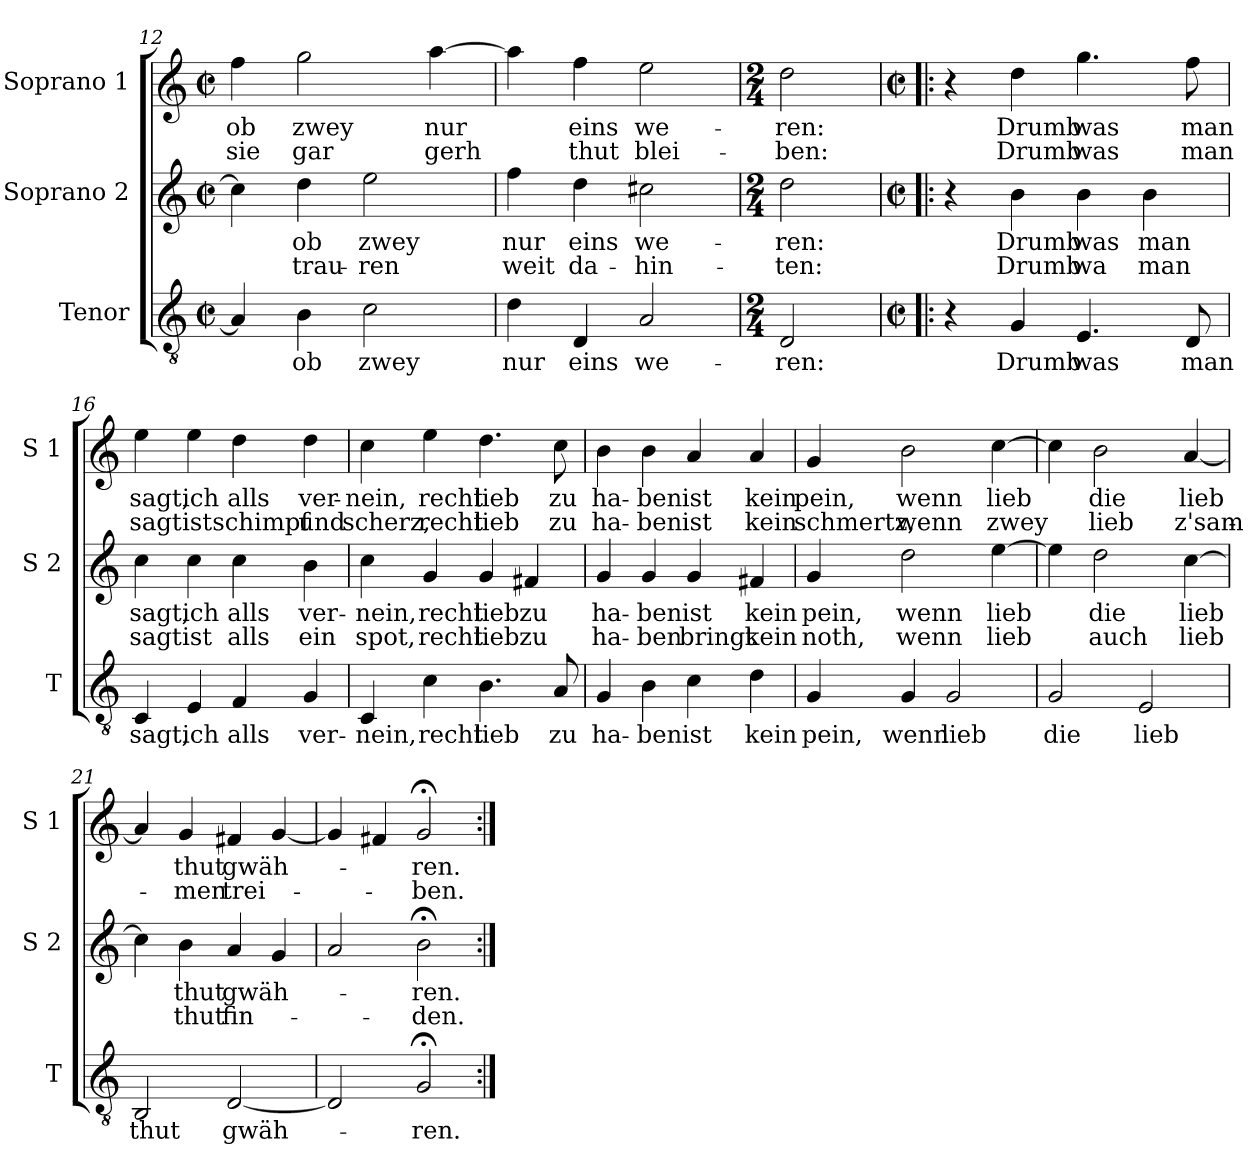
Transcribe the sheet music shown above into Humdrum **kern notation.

**kern	**text	**kern	**text	**text	**kern	**text	**text
*part3	*part3	*part2	*part2	*part2	*part1	*part1	*part1
*staff3	*staff3	*staff2	*staff2	*staff2	*staff1	*staff1	*staff1
*I"Tenor	*	*I"Soprano 2	*	*	*I"Soprano 1	*	*
*I'T	*	*I'S 2	*	*	*I'S 1	*	*
*clefGv2	*	*clefG2	*	*	*clefG2	*	*
*k[]	*	*k[]	*	*	*k[]	*	*
*C:	*	*C:	*	*	*C:	*	*
*M2/2	*	*M2/2	*	*	*M2/2	*	*
*met(c|)	*	*met(c|)	*	*	*met(c|)	*	*
=12	=12	=12	=12	=12	=12	=12	=12
!	!	!	!	!	!	!LO:LY:b	!LO:LY:b
4A/]	.	4cc\]	.	.	4ff\	ob	sie
!	!LO:LY:b	!	!LO:LY:b	!LO:LY:b	!	!LO:LY:b	!LO:LY:b
4B\	ob	4dd\	ob	trau-	2gg\	zwey	gar
!	!LO:LY:b	!	!LO:LY:b	!LO:LY:b	!	!	!
2c\	zwey	2ee\	zwey	-ren	.	.	.
!	!	!	!	!	!	!LO:LY:b	!LO:LY:b
.	.	.	.	.	[4aa\	nur	gerh
=13	=13	=13	=13	=13	=13	=13	=13
!	!LO:LY:b	!	!LO:LY:b	!LO:LY:b	!	!	!
4d\	nur	4ff\	nur	weit	4aa\]	.	.
!	!LO:LY:b	!	!LO:LY:b	!LO:LY:b	!	!LO:LY:b	!LO:LY:b
4D/	eins	4dd\	eins	da-	4ff\	eins	thut
!	!LO:LY:b	!	!LO:LY:b	!LO:LY:b	!	!LO:LY:b	!LO:LY:b
2A/	we-	2cc#X\	we-	-hin-	2ee\	we-	blei-
!!LO:LB:g=z
=14	=14	=14	=14	=14	=14	=14	=14
*M2/4	*	*M2/4	*	*	*M2/4	*	*
!	!LO:LY:b	!	!LO:LY:b	!LO:LY:b	!	!LO:LY:b	!LO:LY:b
2D/	-ren:	2dd\	-ren:	-ten:	2dd\	-ren:	-ben:
=15!|:	=15!|:	=15!|:	=15!|:	=15!|:	=15!|:	=15!|:	=15!|:
*M2/2	*	*M2/2	*	*	*M2/2	*	*
*met(c|)	*	*met(c|)	*	*	*met(c|)	*	*
4r	.	4r	.	.	4r	.	.
!	!LO:LY:b	!	!LO:LY:b	!LO:LY:b	!	!LO:LY:b	!LO:LY:b
4G/	Drumb	4b\	Drumb	Drumb	4dd\	Drumb	Drumb
!	!LO:LY:b	!	!LO:LY:b	!LO:LY:b	!	!LO:LY:b	!LO:LY:b
4.E/	was	4b\	was	wa	4.gg\	was	was
!	!	!	!LO:LY:b	!LO:LY:b	!	!	!
.	.	4b\	man	man	.	.	.
!	!LO:LY:b	!	!	!	!	!LO:LY:b	!LO:LY:b
8D/	man	.	.	.	8ff\	man	man
=16	=16	=16	=16	=16	=16	=16	=16
!	!LO:LY:b	!	!LO:LY:b	!LO:LY:b	!	!LO:LY:b	!LO:LY:b
4C/	sagt,	4cc\	sagt,	sagt	4ee\	sagt,	sagt
!	!LO:LY:b	!	!LO:LY:b	!LO:LY:b	!	!LO:LY:b	!LO:LY:b
4E/	ich	4cc\	ich	ist	4ee\	ich	ist
!	!LO:LY:b	!	!LO:LY:b	!LO:LY:b	!	!LO:LY:b	!LO:LY:b
4F/	alls	4cc\	alls	alls	4dd\	alls	schimpf
!	!LO:LY:b	!	!LO:LY:b	!LO:LY:b	!	!LO:LY:b	!LO:LY:b
4G/	ver-	4b\	ver-	ein	4dd\	ver-	und
=17	=17	=17	=17	=17	=17	=17	=17
!	!LO:LY:b	!	!LO:LY:b	!LO:LY:b	!	!LO:LY:b	!LO:LY:b
4C/	-nein,	4cc\	-nein,	spot,	4cc\	-nein,	scherz,
!	!LO:LY:b	!	!LO:LY:b	!LO:LY:b	!	!LO:LY:b	!LO:LY:b
4c\	recht	4g/	recht	recht	4ee\	recht	recht
!	!LO:LY:b	!	!LO:LY:b	!LO:LY:b	!	!LO:LY:b	!LO:LY:b
4.B\	lieb	4g/	lieb	lieb	4.dd\	lieb	lieb
!	!	!	!LO:LY:b	!LO:LY:b	!	!	!
.	.	4f#X/	zu	zu	.	.	.
!	!LO:LY:b	!	!	!	!	!LO:LY:b	!LO:LY:b
8A/	zu	.	.	.	8cc\	zu	zu
=18	=18	=18	=18	=18	=18	=18	=18
!	!LO:LY:b	!	!LO:LY:b	!LO:LY:b	!	!LO:LY:b	!LO:LY:b
4G/	ha-	4g/	ha-	ha-	4b\	ha-	ha-
!	!LO:LY:b	!	!LO:LY:b	!LO:LY:b	!	!LO:LY:b	!LO:LY:b
4B\	-ben	4g/	-ben	-ben	4b\	-ben	-ben
!	!LO:LY:b	!	!LO:LY:b	!LO:LY:b	!	!LO:LY:b	!LO:LY:b
4c\	ist	4g/	ist	bringt	4a/	ist	ist
!	!LO:LY:b	!	!LO:LY:b	!LO:LY:b	!	!LO:LY:b	!LO:LY:b
4d\	kein	4f#X/	kein	kein	4a/	kein	kein
!!LO:LB:g=z
=19	=19	=19	=19	=19	=19	=19	=19
!	!LO:LY:b	!	!LO:LY:b	!LO:LY:b	!	!LO:LY:b	!LO:LY:b
4G/	pein,	4g/	pein,	noth,	4g/	pein,	schmertz,
!	!LO:LY:b	!	!LO:LY:b	!LO:LY:b	!	!LO:LY:b	!LO:LY:b
4G/	wenn	2dd\	wenn	wenn	2b\	wenn	wenn
!	!LO:LY:b	!	!	!	!	!	!
2G/	lieb	.	.	.	.	.	.
!	!	!	!LO:LY:b	!LO:LY:b	!	!LO:LY:b	!LO:LY:b
.	.	[4ee\	lieb	lieb	[4cc\	lieb	zwey
=20	=20	=20	=20	=20	=20	=20	=20
!	!LO:LY:b	!	!	!	!	!	!
2G/	die	4ee\]	.	.	4cc\]	.	.
!	!	!	!LO:LY:b	!LO:LY:b	!	!LO:LY:b	!LO:LY:b
.	.	2dd\	die	auch	2b\	die	lieb
!	!LO:LY:b	!	!	!	!	!	!
2E/	lieb	.	.	.	.	.	.
!	!	!	!LO:LY:b	!LO:LY:b	!	!LO:LY:b	!LO:LY:b
.	.	[4cc\	lieb	lieb	[4a/	lieb	z'sam-
=21	=21	=21	=21	=21	=21	=21	=21
!	!LO:LY:b	!	!	!	!	!	!
2BB/	thut	4cc\]	.	.	4a/]	.	.
!	!	!	!LO:LY:b	!LO:LY:b	!	!LO:LY:b	!LO:LY:b
.	.	4b\	thut	thut	4g/	thut	-men
!	!LO:LY:b	!	!LO:LY:b	!LO:LY:b	!	!LO:LY:b	!LO:LY:b
[2D/	gwäh-	4a/	gwäh-	fin-	4f#X/	gwäh-	trei-
.	.	4g/	.	.	[4g/	.	.
=22	=22	=22	=22	=22	=22	=22	=22
2D/]	.	2a/	.	.	4g/]	.	.
.	.	.	.	.	4f#X/	.	.
!	!LO:LY:b	!	!LO:LY:b	!LO:LY:b	!	!LO:LY:b	!LO:LY:b
2G;</	-ren.	2b;<\	-ren.	-den.	2g;</	-ren.	-ben.
=:|!	=:|!	=:|!	=:|!	=:|!	=:|!	=:|!	=:|!
*-	*-	*-	*-	*-	*-	*-	*-
